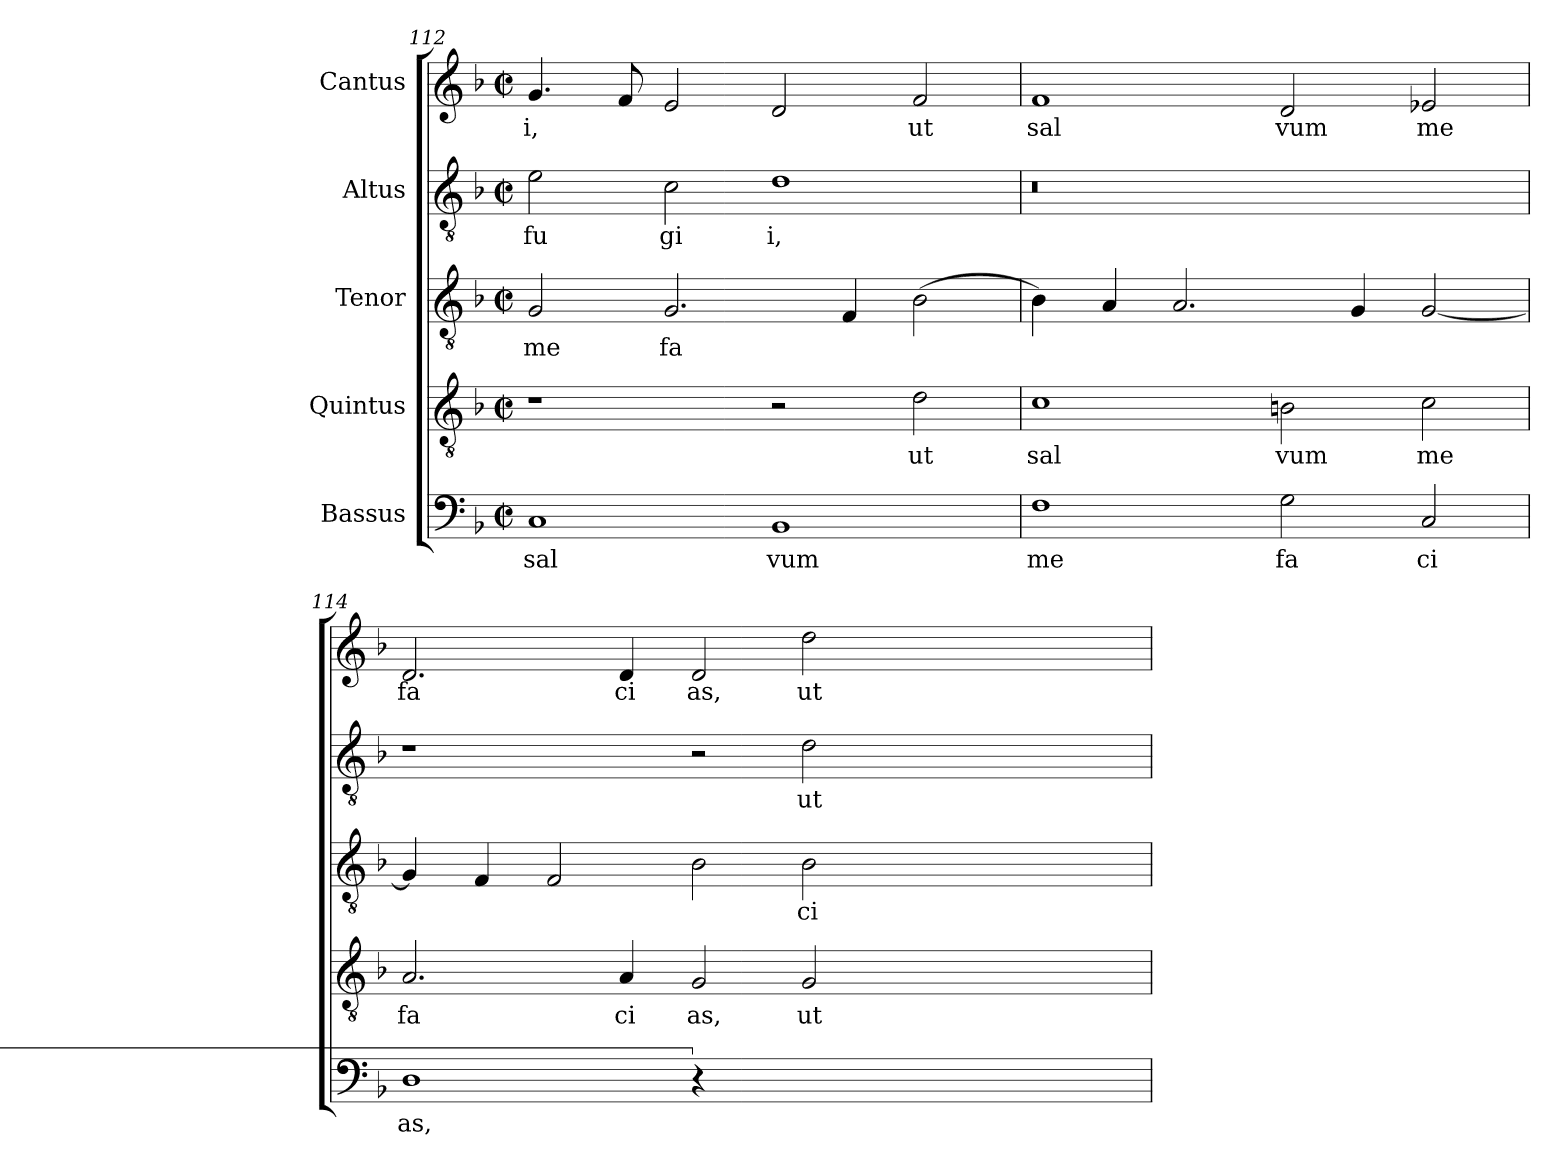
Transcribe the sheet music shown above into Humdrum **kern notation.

**kern	**text	**kern	**text	**kern	**text	**kern	**text	**kern	**text
*part5	*part5	*part4	*part4	*part3	*part3	*part2	*part2	*part1	*part1
*staff5	*staff5	*staff4	*staff4	*staff3	*staff3	*staff2	*staff2	*staff1	*staff1
*I"Bassus	*	*I"Quintus	*	*I"Tenor	*	*I"Altus	*	*I"Cantus	*
*clefF4	*	*clefGv2	*	*clefGv2	*	*clefGv2	*	*clefG2	*
*k[b-]	*	*k[b-]	*	*k[b-]	*	*k[b-]	*	*k[b-]	*
*F:	*	*F:	*	*F:	*	*F:	*	*F:	*
*M2/2	*	*M2/2	*	*M2/2	*	*M2/2	*	*M2/2	*
*met(c|)	*	*met(c|)	*	*met(c|)	*	*met(c|)	*	*met(c|)	*
=112	=112	=112	=112	=112	=112	=112	=112	=112	=112
!	!LO:LY:b:cj	!	!	!	!LO:LY:b:cj	!	!LO:LY:b:cj	!	!LO:LY:b:cj
1C	sal	1r	.	2G/	me	2e\	fu	4.g/	i,
.	.	.	.	.	.	.	.	8f/	.
!	!	!	!	!	!LO:LY:b:cj	!	!LO:LY:b:cj	!	!
.	.	.	.	2.G/	fa	2c\	gi	2e/	.
!	!LO:LY:b:cj	!	!	!	!	!	!LO:LY:b:cj	!	!
1BB-	vum	2r	.	.	.	1d	i,	2d/	.
.	.	.	.	4F/	.	.	.	.	.
!	!	!	!LO:LY:b:cj	!	!	!	!	!	!LO:LY:b:cj
.	.	2d\	ut	(>2B-\	.	.	.	2f/	ut
=113	=113	=113	=113	=113	=113	=113	=113	=113	=113
!	!LO:LY:b:cj	!	!LO:LY:b:cj	!	!	!	!	!	!LO:LY:b:cj
1F	me	1c	sal	4B-\)	.	0r	.	1f	sal
.	.	.	.	4A/	.	.	.	.	.
.	.	.	.	2.A/	.	.	.	.	.
!	!LO:LY:b:cj	!	!LO:LY:b:cj	!	!	!	!	!	!LO:LY:b:cj
2G\	fa	2Bn\	vum	.	.	.	.	2d/	vum
.	.	.	.	4G/	.	.	.	.	.
!	!LO:LY:b:cj	!	!LO:LY:b:cj	!	!	!	!	!	!LO:LY:b:cj
2C/	ci	2c\	me	[<2G/	.	.	.	2e-X/	me
=114	=114	=114	=114	=114	=114	=114	=114	=114	=114
!	!LO:LY:b:cj	!	!LO:LY:b:cj	!	!	!	!	!	!LO:LY:b:cj
1D	as,	2.A/	fa	4G/]	.	1r	.	2.d/	fa
.	.	.	.	4F/	.	.	.	.	.
.	.	.	.	2F/	.	.	.	.	.
!	!	!	!LO:LY:b:cj	!	!	!	!	!	!LO:LY:b:cj
.	.	4A/	ci	.	.	.	.	4d/	ci
!LO:N:vis=1	!	!	!LO:LY:b:cj	!	!	!	!	!	!LO:LY:b:cj
4%9r	.	2G/	as,	2B-\	.	2r	.	2d/	as,
!	!	!	!LO:LY:b:cj	!	!LO:LY:b:cj	!	!LO:LY:b:cj	!	!LO:LY:b:cj
.	.	2G/	ut	2B-\	ci	2d\	ut	2dd\	ut
.	.	1ryy	.	1ryy	.	1ryy	.	1ryy	.
.	.	4ryy	.	4ryy	.	4ryy	.	4ryy	.
=	=	=	=	=	=	=	=	=	=
*-	*-	*-	*-	*-	*-	*-	*-	*-	*-
